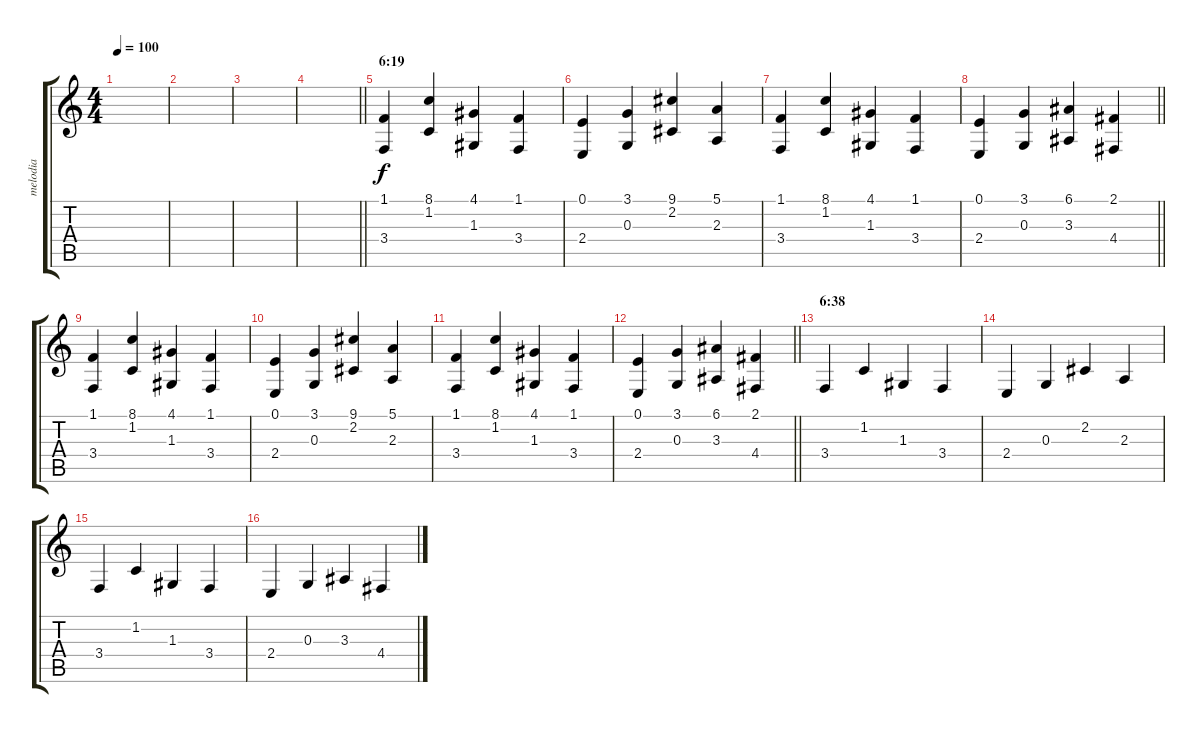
\track ("melodia" "melodia") {instrument tremolostrings}
\staff {score tabs}
\tuning (E4 B3 G3 D3 A2 E2) {hide}
\ts (4 4)
\tempo 100
\clef g2
\ks c
|
|
|
\barLineRight lightlight
|
\section ("" "6:19")
(1.1 3.4).4 (8.1 1.2).4 (4.1 1.3).4 (1.1 3.4).4 |
(0.1 2.4).4 (3.1 0.3).4 (9.1 2.2).4 (5.1 2.3).4 |
(1.1 3.4).4 (8.1 1.2).4 (4.1 1.3).4 (1.1 3.4).4 |
\barLineRight lightlight
(0.1 2.4).4 (3.1 0.3).4 (6.1 3.3).4 (2.1 4.4).4 |
(1.1 3.4).4 (8.1 1.2).4 (4.1 1.3).4 (1.1 3.4).4 |
(0.1 2.4).4 (3.1 0.3).4 (9.1 2.2).4 (5.1 2.3).4 |
(1.1 3.4).4 (8.1 1.2).4 (4.1 1.3).4 (1.1 3.4).4 |
\barLineRight lightlight
(0.1 2.4).4 (3.1 0.3).4 (6.1 3.3).4 (2.1 4.4).4 |
\section ("" "6:38")
3.4.4{instrument viola} 1.2.4 1.3.4 3.4.4 |
2.4.4 0.3.4 2.2.4 2.3.4 |
3.4.4 1.2.4 1.3.4 3.4.4 |
2.4.4 0.3.4 3.3.4 4.4.4
